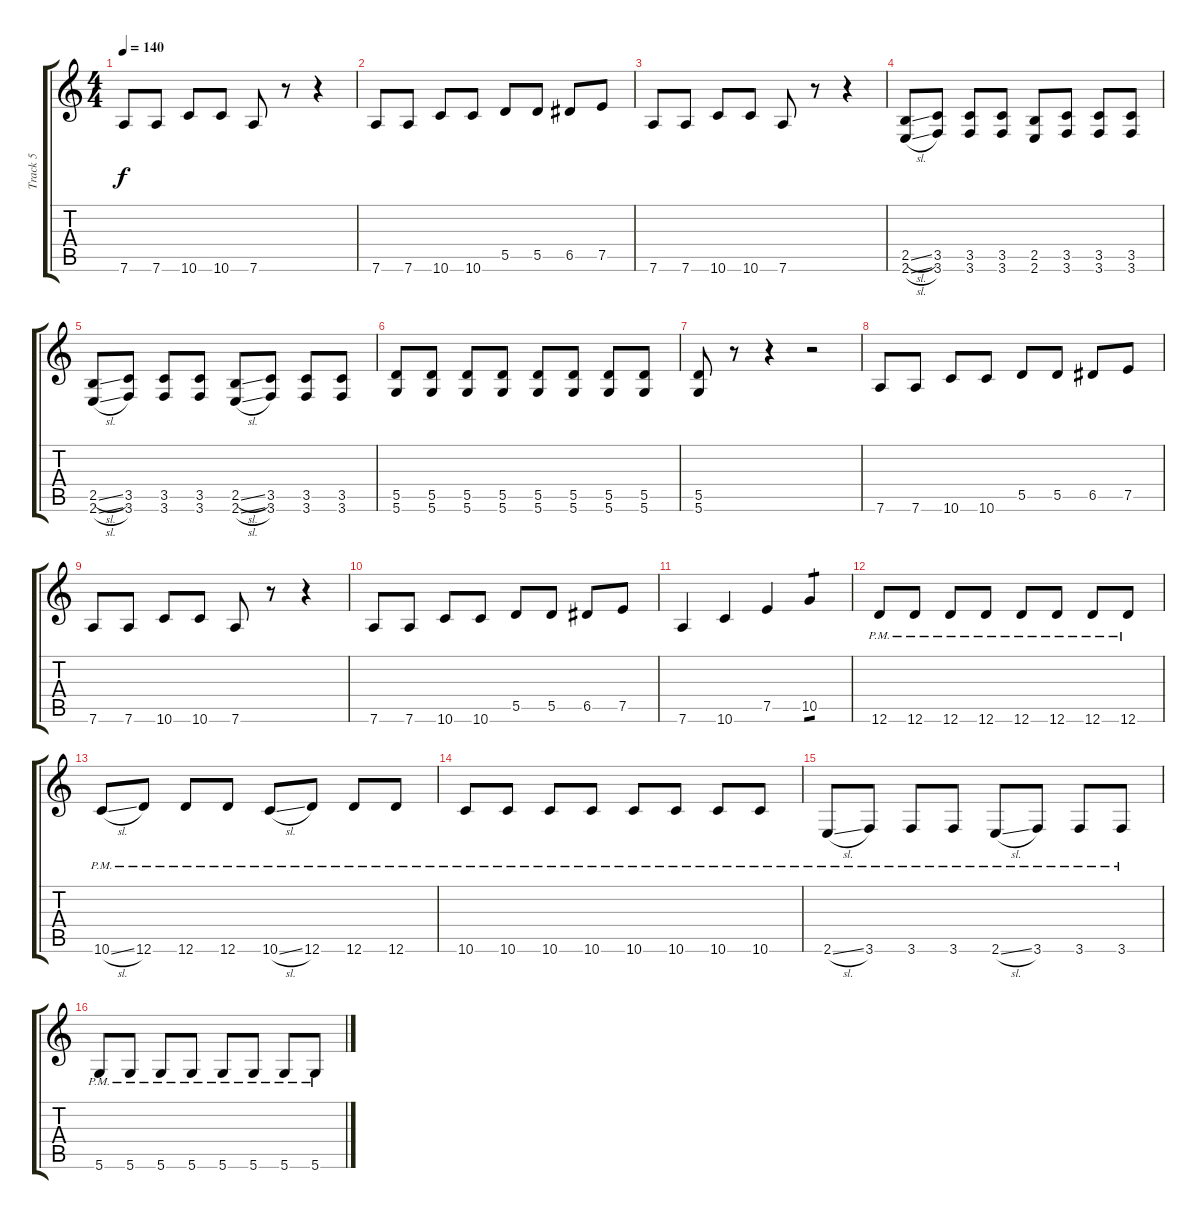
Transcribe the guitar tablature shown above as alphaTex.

\track ("Track 5" "Track 5") {instrument distortionguitar}
\staff {score tabs}
\tuning (E4 B3 G3 D3 A2 D2) {hide}
\ts (4 4)
\tempo 140
\clef g2
\ks c
7.6.8{dy f} 7.6.8 10.6.8 10.6.8 7.6.8 r.8 r.4 |
7.6.8 7.6.8 10.6.8 10.6.8 5.5.8 5.5.8 6.5.8 7.5.8 |
7.6.8 7.6.8 10.6.8 10.6.8 7.6.8 r.8 r.4 |
(2.5{sl} 2.6{sl}).8 (3.5 3.6).8 (3.5 3.6).8 (3.5 3.6).8 (2.5 2.6).8 (3.5 3.6).8 (3.5 3.6).8 (3.5 3.6).8 |
(2.5{sl} 2.6{sl}).8 (3.5 3.6).8 (3.5 3.6).8 (3.5 3.6).8 (2.5{sl} 2.6{sl}).8 (3.5 3.6).8 (3.5 3.6).8 (3.5 3.6).8 |
(5.5 5.6).8 (5.5 5.6).8 (5.5 5.6).8 (5.5 5.6).8 (5.5 5.6).8 (5.5 5.6).8 (5.5 5.6).8 (5.5 5.6).8 |
(5.5 5.6).8 r.8 r.4 r.2 |
7.6.8 7.6.8 10.6.8 10.6.8 5.5.8 5.5.8 6.5.8 7.5.8 |
7.6.8 7.6.8 10.6.8 10.6.8 7.6.8 r.8 r.4 |
7.6.8 7.6.8 10.6.8 10.6.8 5.5.8 5.5.8 6.5.8 7.5.8 |
7.6.4 10.6.4 7.5.4 10.5.4{tp 1} |
12.6{pm}.8 12.6{pm}.8 12.6{pm}.8 12.6{pm}.8 12.6{pm}.8 12.6{pm}.8 12.6{pm}.8 12.6{pm}.8 |
10.6{sl pm}.8 12.6{pm}.8 12.6{pm}.8 12.6{pm}.8 10.6{sl pm}.8 12.6{pm}.8 12.6{pm}.8 12.6{pm}.8 |
10.6{pm}.8 10.6{pm}.8 10.6{pm}.8 10.6{pm}.8 10.6{pm}.8 10.6{pm}.8 10.6{pm}.8 10.6{pm}.8 |
2.6{sl pm}.8 3.6{pm}.8 3.6{pm}.8 3.6{pm}.8 2.6{sl pm}.8 3.6{pm}.8 3.6{pm}.8 3.6{pm}.8 |
5.6{pm}.8 5.6{pm}.8 5.6{pm}.8 5.6{pm}.8 5.6{pm}.8 5.6{pm}.8 5.6{pm}.8 5.6{pm}.8
